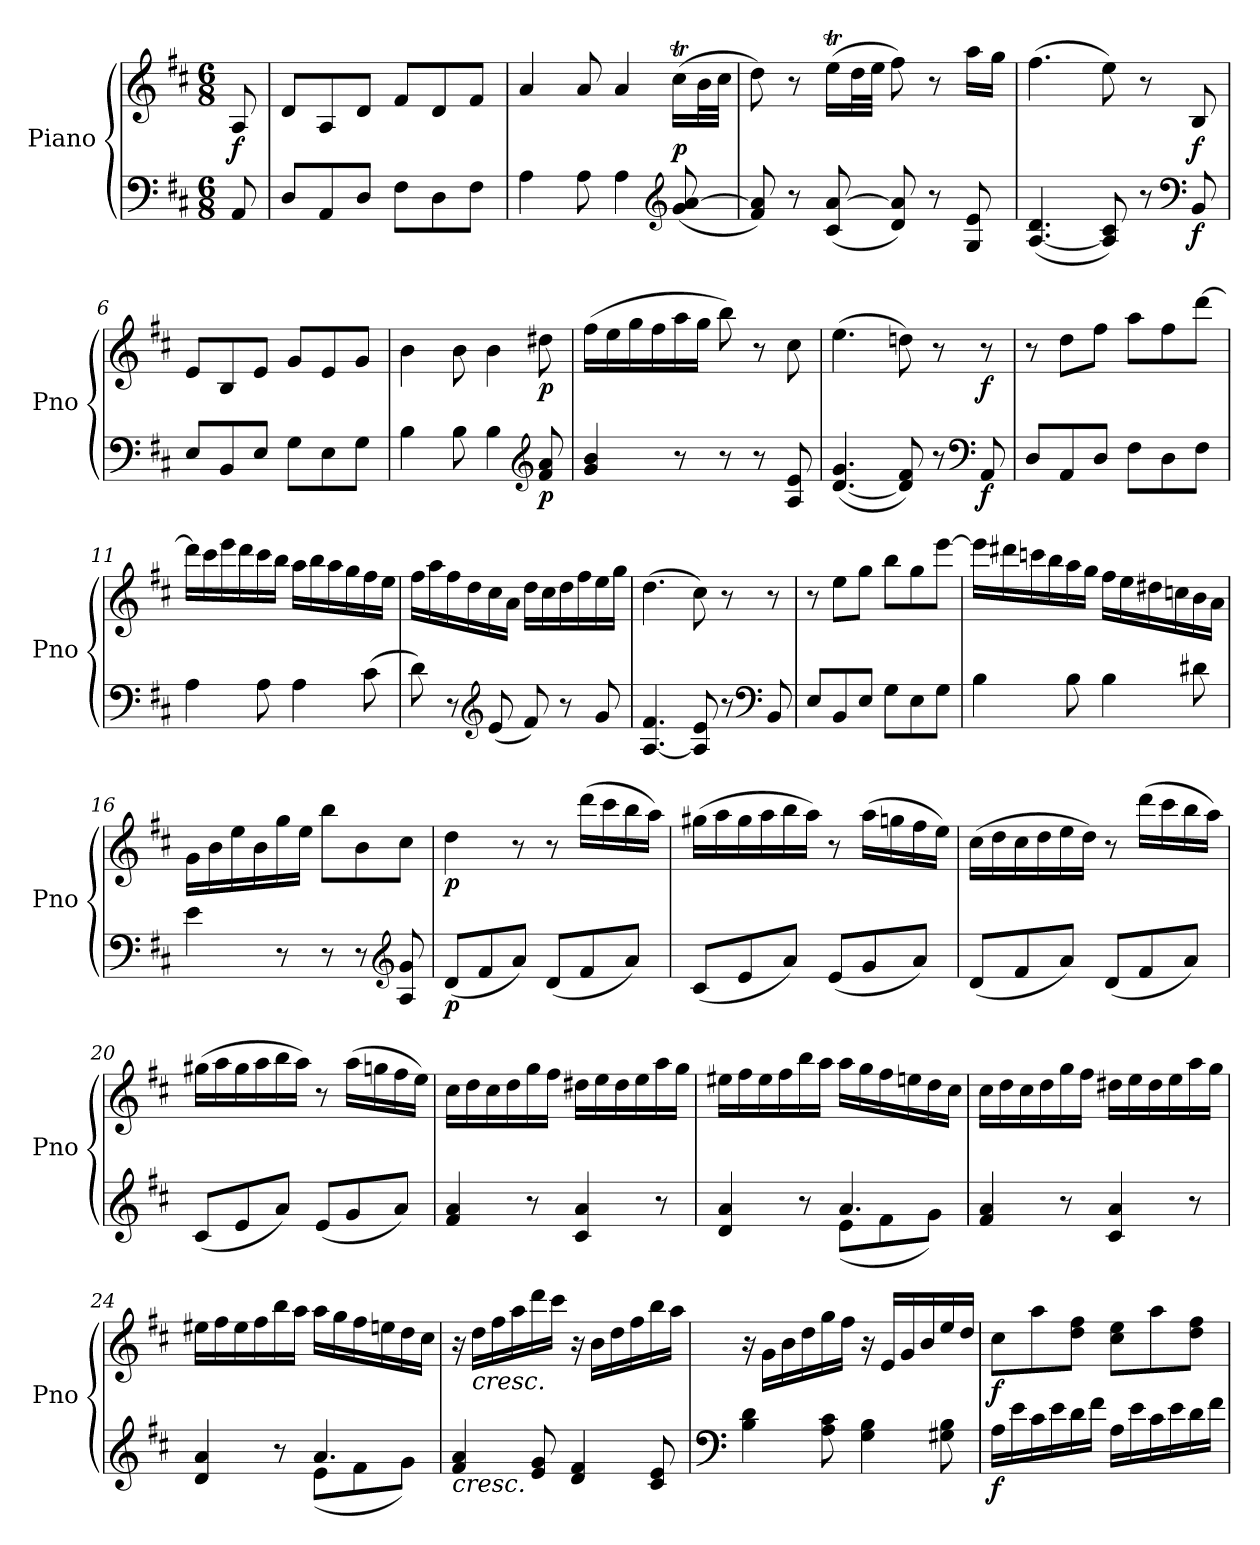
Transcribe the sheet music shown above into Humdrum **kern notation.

**kern	**dynam	**kern	**dynam
*part2	*part2	*part1	*part1
*staff2	*staff2	*staff1	*staff1
*	*	*I"Piano	*
*	*	*I'Pno	*
*clefF4	*	*clefG2	*
*k[f#c#]	*	*k[f#c#]	*
*M6/8	*	*M6/8	*
*MM124	*	*MM124	*
=1	=1	=1	=1
!	!	!	!LO:DY:b
8AA/	.	8A/	f
=2	=2	=2	=2
8D/L	.	8d/L	.
8AA/	.	8A/	.
8D/J	.	8d/J	.
8F#\L	.	8f#/L	.
8D\	.	8d/	.
8F#\J	.	8f#/J	.
=3	=3	=3	=3
4A\	.	4a/	.
8A\	.	8a/	.
4A\	.	4a/	.
*clefG2	*	*	*
!	!	!	!LO:DY:b
(<8g/ [8a/	.	(>16cc#t\LL	p
.	.	32b\L	.
.	.	32cc#\JJJ	.
=4	=4	=4	=4
8f#/ 8a/])	.	8dd\)	.
8r	.	8r	.
(<8c#/ [8a/	.	(>16eeT\LL	.
.	.	32dd\L	.
.	.	32ee\JJJ	.
8d/ 8a/])	.	8ff#\)	.
8r	.	8r	.
8G/ 8e/	.	16aa\LL	.
.	.	16gg\JJ	.
=5	=5	=5	=5
(>[4.A/ 4.d/	.	(>4.ff#\	.
8A/] 8c#/)	.	8ee\)	.
8r	.	8r	.
*clefF4	*	*	*
!	!LO:DY:b	!	!LO:DY:b
8BB/	f	8B/	f
=6	=6	=6	=6
8E/L	.	8e/L	.
8BB/	.	8B/	.
8E/J	.	8e/J	.
8G\L	.	8g/L	.
8E\	.	8e/	.
8G\J	.	8g/J	.
!!LO:LB:g=z
=7	=7	=7	=7
4B\	.	4b\	.
8B\	.	8b\	.
4B\	.	4b\	.
*clefG2	*	*	*
!	!LO:DY:b	!	!LO:DY:b
8f#/ 8a/	p	8dd#X\	p
=8	=8	=8	=8
4g/ 4b/	.	(>16ff#\LL	.
.	.	16ee\	.
.	.	16gg\	.
.	.	16ff#\	.
8r	.	16aa\	.
.	.	16gg\JJ	.
8r	.	8bb\)	.
8r	.	8r	.
8A/ 8e/	.	8cc#\	.
=9	=9	=9	=9
(>[4.d/ 4.g/	.	(>4.ee\	.
8d/] 8f#/)	.	8ddn\)	.
8r	.	8r	.
*clefF4	*	*	*
!	!LO:DY:b	!	!LO:DY:b
8AA/	f	8r	f
=10	=10	=10	=10
8D/L	.	8r	.
8AA/	.	8dd\L	.
8D/J	.	8ff#\J	.
8F#\L	.	8aa\L	.
8D\	.	8ff#\	.
8F#\J	.	[8ddd\J	.
=11	=11	=11	=11
4A\	.	16ddd\LL]	.
.	.	16ccc#\	.
.	.	16eee\	.
.	.	16ddd\	.
8A\	.	16ccc#\	.
.	.	16bb\JJ	.
4A\	.	16aa\LL	.
.	.	16bb\	.
.	.	16aa\	.
.	.	16gg\	.
(>8c#\	.	16ff#\	.
.	.	16ee\JJ	.
!!LO:LB:g=z
=12	=12	=12	=12
8d\)	.	16ff#\LL	.
.	.	16aa\	.
8r	.	16ff#\	.
.	.	16dd\	.
*clefG2	*	*	*
(<8e/	.	16cc#\	.
.	.	16a\JJ	.
8f#/)	.	16dd\LL	.
.	.	16cc#\	.
8r	.	16dd\	.
.	.	16ff#\	.
8g/	.	16ee\	.
.	.	16gg\JJ	.
=13	=13	=13	=13
[4.A/ 4.f#/	.	(>4.dd\	.
8A/] 8e/	.	8cc#\)	.
8r	.	8r	.
*clefF4	*	*	*
8BB/	.	8r	.
=14	=14	=14	=14
8E/L	.	8r	.
8BB/	.	8ee\L	.
8E/J	.	8gg\J	.
8G\L	.	8bb\L	.
8E\	.	8gg\	.
8G\J	.	[8eee\J	.
=15	=15	=15	=15
4B\	.	16eee\LL]	.
.	.	16ddd#X\	.
.	.	16cccn\	.
.	.	16bb\	.
8B\	.	16aa\	.
.	.	16gg\JJ	.
4B\	.	16ff#\LL	.
.	.	16ee\	.
.	.	16dd#X\	.
.	.	16ccn\	.
8d#X\	.	16b\	.
.	.	16a\JJ	.
!!LO:LB:g=z
=16	=16	=16	=16
4e\	.	16g\LL	.
.	.	16b\	.
.	.	16ee\	.
.	.	16b\	.
8r	.	16gg\	.
.	.	16ee\JJ	.
8r	.	8bb\L	.
8r	.	8b\	.
*clefG2	*	*	*
8A/ 8g/	.	8cc#\J	.
=17	=17	=17	=17
!	!LO:DY:b	!	!LO:DY:b
(<8d/L	p	4dd\	p
8f#/	.	.	.
8a/J)	.	8r	.
(<8d/L	.	8r	.
8f#/	.	(>16ddd\LL	.
.	.	16ccc#\	.
8a/J)	.	16bb\	.
.	.	16aa\JJ)	.
=18	=18	=18	=18
(<8c#/L	.	(>16gg#X\LL	.
.	.	16aa\	.
8e/	.	16gg#\	.
.	.	16aa\	.
8a/J)	.	16bb\	.
.	.	16aa\JJ)	.
(<8e/L	.	8r	.
8g/	.	(>16aa\LL	.
.	.	16ggn\	.
8a/J)	.	16ff#\	.
.	.	16ee\JJ)	.
=19	=19	=19	=19
(<8d/L	.	(>16cc#\LL	.
.	.	16dd\	.
8f#/	.	16cc#\	.
.	.	16dd\	.
8a/J)	.	16ee\	.
.	.	16dd\JJ)	.
(<8d/L	.	8r	.
8f#/	.	(>16ddd\LL	.
.	.	16ccc#\	.
8a/J)	.	16bb\	.
.	.	16aa\JJ)	.
!!LO:LB:g=z
=20	=20	=20	=20
(<8c#/L	.	(>16gg#X\LL	.
.	.	16aa\	.
8e/	.	16gg#\	.
.	.	16aa\	.
8a/J)	.	16bb\	.
.	.	16aa\JJ)	.
(<8e/L	.	8r	.
8g/	.	(>16aa\LL	.
.	.	16ggn\	.
8a/J)	.	16ff#\	.
.	.	16ee\JJ)	.
=21	=21	=21	=21
4f#/ 4a/	.	16cc#\LL	.
.	.	16dd\	.
.	.	16cc#\	.
.	.	16dd\	.
8r	.	16gg\	.
.	.	16ff#\JJ	.
4c#/ 4a/	.	16dd#X\LL	.
.	.	16ee\	.
.	.	16dd#\	.
.	.	16ee\	.
8r	.	16aa\	.
.	.	16gg\JJ	.
=22	=22	=22	=22
*^	*	*	*
4d/ 4a/	4.ryy	.	16ee#X\LL	.
.	.	.	16ff#\	.
.	.	.	16ee#\	.
.	.	.	16ff#\	.
8r	.	.	16bb\	.
.	.	.	16aa\JJ	.
4.a/	(<8e\L	.	16aa\LL	.
.	.	.	16gg\	.
.	8f#\	.	16ff#\	.
.	.	.	16een\	.
.	8g\J)	.	16dd\	.
.	.	.	16cc#\JJ	.
*v	*v	*	*	*
!!LO:PB:g=z
=23	=23	=23	=23
4f#/ 4a/	.	16cc#\LL	.
.	.	16dd\	.
.	.	16cc#\	.
.	.	16dd\	.
8r	.	16gg\	.
.	.	16ff#\JJ	.
4c#/ 4a/	.	16dd#X\LL	.
.	.	16ee\	.
.	.	16dd#\	.
.	.	16ee\	.
8r	.	16aa\	.
.	.	16gg\JJ	.
=24	=24	=24	=24
*^	*	*	*
4d/ 4a/	4.ryy	.	16ee#X\LL	.
.	.	.	16ff#\	.
.	.	.	16ee#\	.
.	.	.	16ff#\	.
8r	.	.	16bb\	.
.	.	.	16aa\JJ	.
4.a/	(<8e\L	.	16aa\LL	.
.	.	.	16gg\	.
.	8f#\	.	16ff#\	.
.	.	.	16een\	.
.	8g\J)	.	16dd\	.
.	.	.	16cc#\JJ	.
*v	*v	*	*	*
=25	=25	=25	=25
!LO:TX:b:i:t=cresc.	!	!	!
4f#/ 4a/	.	16r	.
!	!	!LO:TX:b:i:t=cresc.	!
.	.	16dd\LL	.
.	.	16ff#\	.
.	.	16aa\	.
8e/ 8g/	.	16ddd\	.
.	.	16ccc#\JJ	.
4d/ 4f#/	.	16r	.
.	.	16b\LL	.
.	.	16dd\	.
.	.	16ff#\	.
8c#/ 8e/	.	16bb\	.
.	.	16aa\JJ	.
!!LO:LB:g=z
=26	=26	=26	=26
*clefF4	*	*	*
4B\ 4d\	.	16r	.
.	.	16g\LL	.
.	.	16b\	.
.	.	16dd\	.
8A\ 8c#\	.	16gg\	.
.	.	16ff#\JJ	.
4G\ 4B\	.	16r	.
.	.	16e/LL	.
.	.	16g/	.
.	.	16b/	.
8G#X\ 8B\	.	16ee/	.
.	.	16dd/JJ	.
=27	=27	=27	=27
!	!LO:DY:b	!	!LO:DY:b
16A\LL	f	8cc#\L	f
16e\	.	.	.
16c#\	.	8aa\	.
16e\	.	.	.
16d\	.	8dd\ 8ff#\J	.
16f#\JJ	.	.	.
16A\LL	.	8cc#\ 8ee\L	.
16e\	.	.	.
16c#\	.	8aa\	.
16e\	.	.	.
16d\	.	8dd\ 8ff#\J	.
16f#\JJ	.	.	.
=	=	=	=
*-	*-	*-	*-
